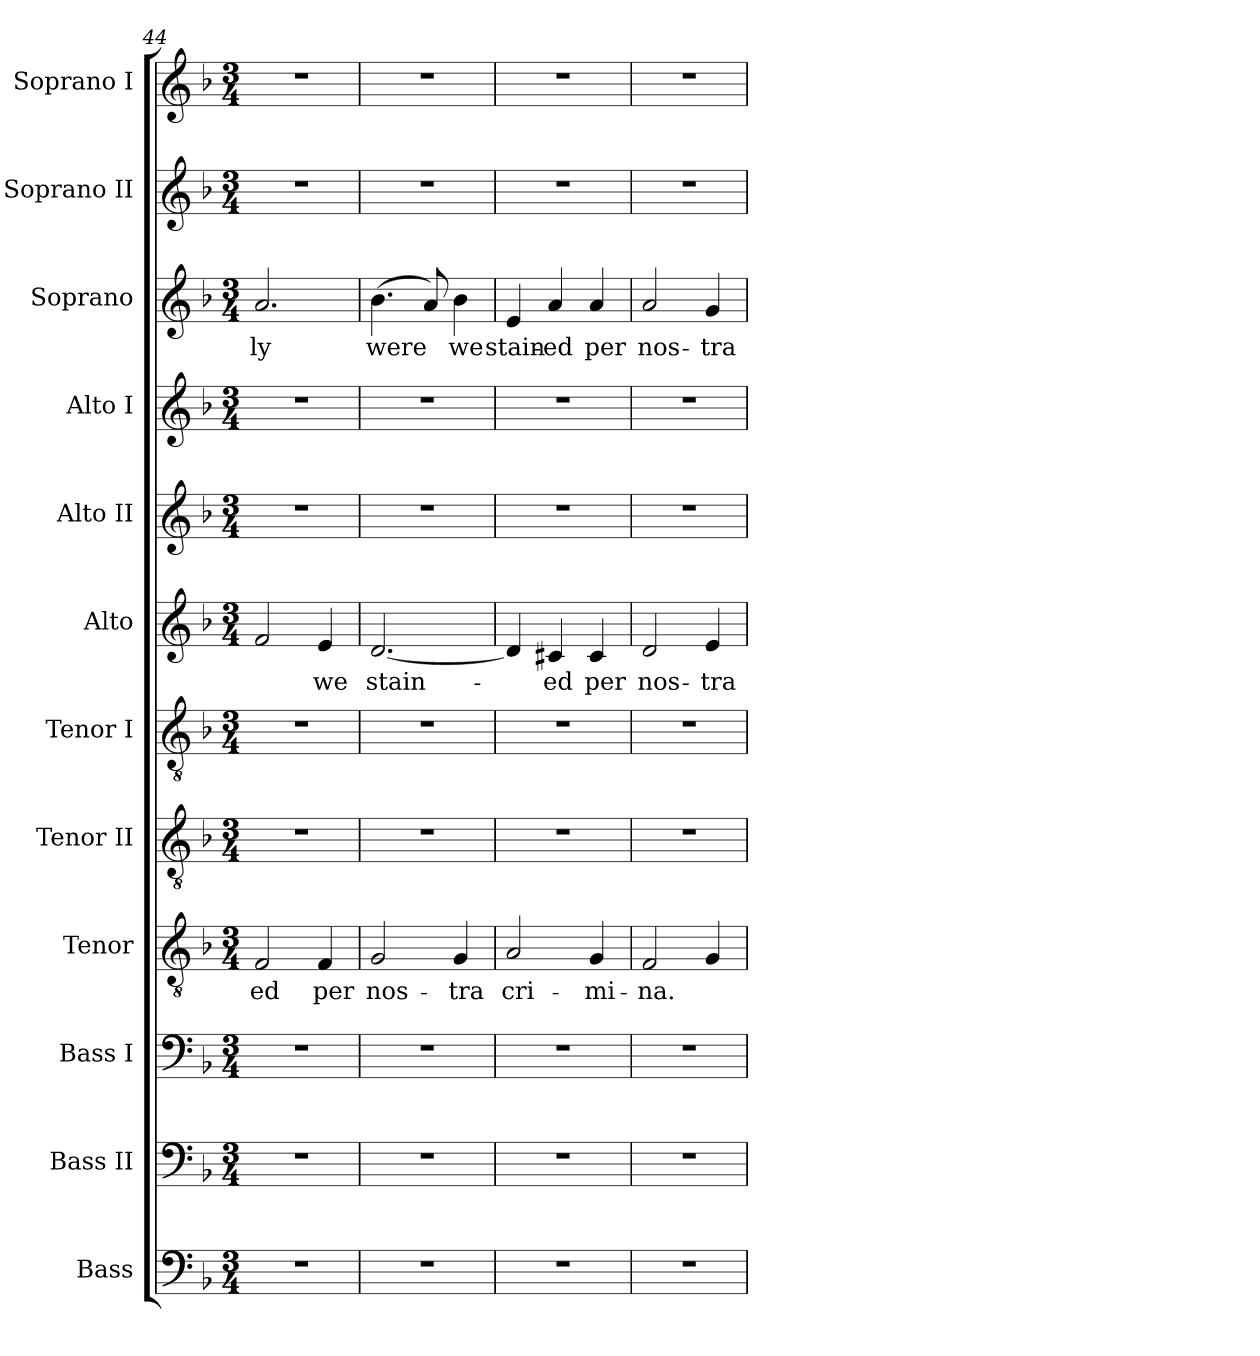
**kern	**kern	**kern	**kern	**text	**kern	**kern	**kern	**text	**kern	**kern	**kern	**text	**kern	**kern
*part12	*part11	*part10	*part9	*part9	*part8	*part7	*part6	*part6	*part5	*part4	*part3	*part3	*part2	*part1
*staff12	*staff11	*staff10	*staff9	*staff9	*staff8	*staff7	*staff6	*staff6	*staff5	*staff4	*staff3	*staff3	*staff2	*staff1
*I"Bass	*I"Bass II	*I"Bass I	*I"Tenor	*	*I"Tenor II	*I"Tenor I	*I"Alto	*	*I"Alto II	*I"Alto I	*I"Soprano	*	*I"Soprano II	*I"Soprano I
*I'B.	*I'B II.	*I'B I.	*I'T.	*	*I'T II.	*	*I'A.	*	*I'A II.	*I'A I.	*I'S.	*	*I'S II.	*I'S I.
*clefF4	*clefF4	*clefF4	*clefGv2	*	*clefGv2	*clefGv2	*clefG2	*	*clefG2	*clefG2	*clefG2	*	*clefG2	*clefG2
*	*	*	*ITrd7c12	*	*ITrd7c12	*ITrd7c12	*	*	*	*	*	*	*	*
*k[b-]	*k[b-]	*k[b-]	*k[b-]	*	*k[b-]	*k[b-]	*k[b-]	*	*k[b-]	*k[b-]	*k[b-]	*	*k[b-]	*k[b-]
*F:	*F:	*F:	*F:	*	*F:	*F:	*F:	*	*F:	*F:	*F:	*	*F:	*F:
*M3/4	*M3/4	*M3/4	*M3/4	*	*M3/4	*M3/4	*M3/4	*	*M3/4	*M3/4	*M3/4	*	*M3/4	*M3/4
=44	=44	=44	=44	=44	=44	=44	=44	=44	=44	=44	=44	=44	=44	=44
!LO:N:vis=1	!LO:N:vis=1	!LO:N:vis=1	!	!	!	!	!	!	!	!	!	!	!	!
!	!	!	!	!LO:LY:b:color=#000000	!LO:N:vis=1	!LO:N:vis=1	!	!	!LO:N:vis=1	!LO:N:vis=1	!	!	!	!
!	!	!	!	!	!	!	!	!	!	!	!	!LO:LY:b:color=#000000	!LO:N:vis=1	!LO:N:vis=1
2.r	2.r	2.r	2FFi/	-ed	2.r	2.r	2fi/	.	2.r	2.r	2.ai/	-ly	2.r	2.r
!	!	!	!	!LO:LY:b:color=#000000	!	!	!	!	!	!	!	!	!	!
!	!	!	!	!	!	!	!	!LO:LY:b:color=#000000	!	!	!	!	!	!
.	.	.	4FFi/	per	.	.	4ei/	we	.	.	.	.	.	.
=45	=45	=45	=45	=45	=45	=45	=45	=45	=45	=45	=45	=45	=45	=45
!LO:N:vis=1	!LO:N:vis=1	!LO:N:vis=1	!	!	!	!	!	!	!	!	!	!	!	!
!	!	!	!	!LO:LY:b:color=#000000	!LO:N:vis=1	!LO:N:vis=1	!	!	!	!	!	!	!	!
!	!	!	!	!	!	!	!	!LO:LY:b:color=#000000	!LO:N:vis=1	!LO:N:vis=1	!	!	!	!
!	!	!	!	!	!	!	!	!	!	!	!	!LO:LY:b:color=#000000	!LO:N:vis=1	!LO:N:vis=1
2.r	2.r	2.r	2GGi/	nos-	2.r	2.r	[<2.di/	stain-	2.r	2.r	(4.b-i\	were	2.r	2.r
.	.	.	.	.	.	.	.	.	.	.	8ai/)	.	.	.
!	!	!	!	!LO:LY:b:color=#000000	!	!	!	!	!	!	!	!	!	!
!	!	!	!	!	!	!	!	!	!	!	!	!LO:LY:b:color=#000000	!	!
.	.	.	4GGi/	-tra	.	.	.	.	.	.	4b-i\	we	.	.
=46	=46	=46	=46	=46	=46	=46	=46	=46	=46	=46	=46	=46	=46	=46
!LO:N:vis=1	!LO:N:vis=1	!LO:N:vis=1	!	!	!	!	!	!	!	!	!	!	!	!
!	!	!	!	!LO:LY:b:color=#000000	!LO:N:vis=1	!LO:N:vis=1	!	!	!LO:N:vis=1	!LO:N:vis=1	!	!	!	!
!	!	!	!	!	!	!	!	!	!	!	!	!LO:LY:b:color=#000000	!LO:N:vis=1	!LO:N:vis=1
2.r	2.r	2.r	2AAi/	cri-	2.r	2.r	4di/]	.	2.r	2.r	4ei/	stain-	2.r	2.r
!	!	!	!	!	!	!	!	!LO:LY:b:color=#000000	!	!	!	!	!	!
!	!	!	!	!	!	!	!	!	!	!	!	!LO:LY:b:color=#000000	!	!
.	.	.	.	.	.	.	4c#Xi/	-ed	.	.	4ai/	-ed	.	.
!	!	!	!	!LO:LY:b:color=#000000	!	!	!	!	!	!	!	!	!	!
!	!	!	!	!	!	!	!	!LO:LY:b:color=#000000	!	!	!	!	!	!
!	!	!	!	!	!	!	!	!	!	!	!	!LO:LY:b:color=#000000	!	!
.	.	.	4GGi/	-mi-	.	.	4c#i/	per	.	.	4ai/	per	.	.
=47	=47	=47	=47	=47	=47	=47	=47	=47	=47	=47	=47	=47	=47	=47
!LO:N:vis=1	!LO:N:vis=1	!LO:N:vis=1	!	!	!	!	!	!	!	!	!	!	!	!
!	!	!	!	!LO:LY:b:color=#000000	!LO:N:vis=1	!LO:N:vis=1	!	!	!	!	!	!	!	!
!	!	!	!	!	!	!	!	!LO:LY:b:color=#000000	!LO:N:vis=1	!LO:N:vis=1	!	!	!	!
!	!	!	!	!	!	!	!	!	!	!	!	!LO:LY:b:color=#000000	!LO:N:vis=1	!LO:N:vis=1
2.r	2.r	2.r	2FFi/	-na.	2.r	2.r	2di/	nos-	2.r	2.r	2ai/	nos-	2.r	2.r
!	!	!	!	!	!	!	!	!LO:LY:b:color=#000000	!	!	!	!	!	!
!	!	!	!	!	!	!	!	!	!	!	!	!LO:LY:b:color=#000000	!	!
.	.	.	4GGi/	.	.	.	4ei/	-tra	.	.	4gi/	-tra	.	.
=	=	=	=	=	=	=	=	=	=	=	=	=	=	=
*-	*-	*-	*-	*-	*-	*-	*-	*-	*-	*-	*-	*-	*-	*-
